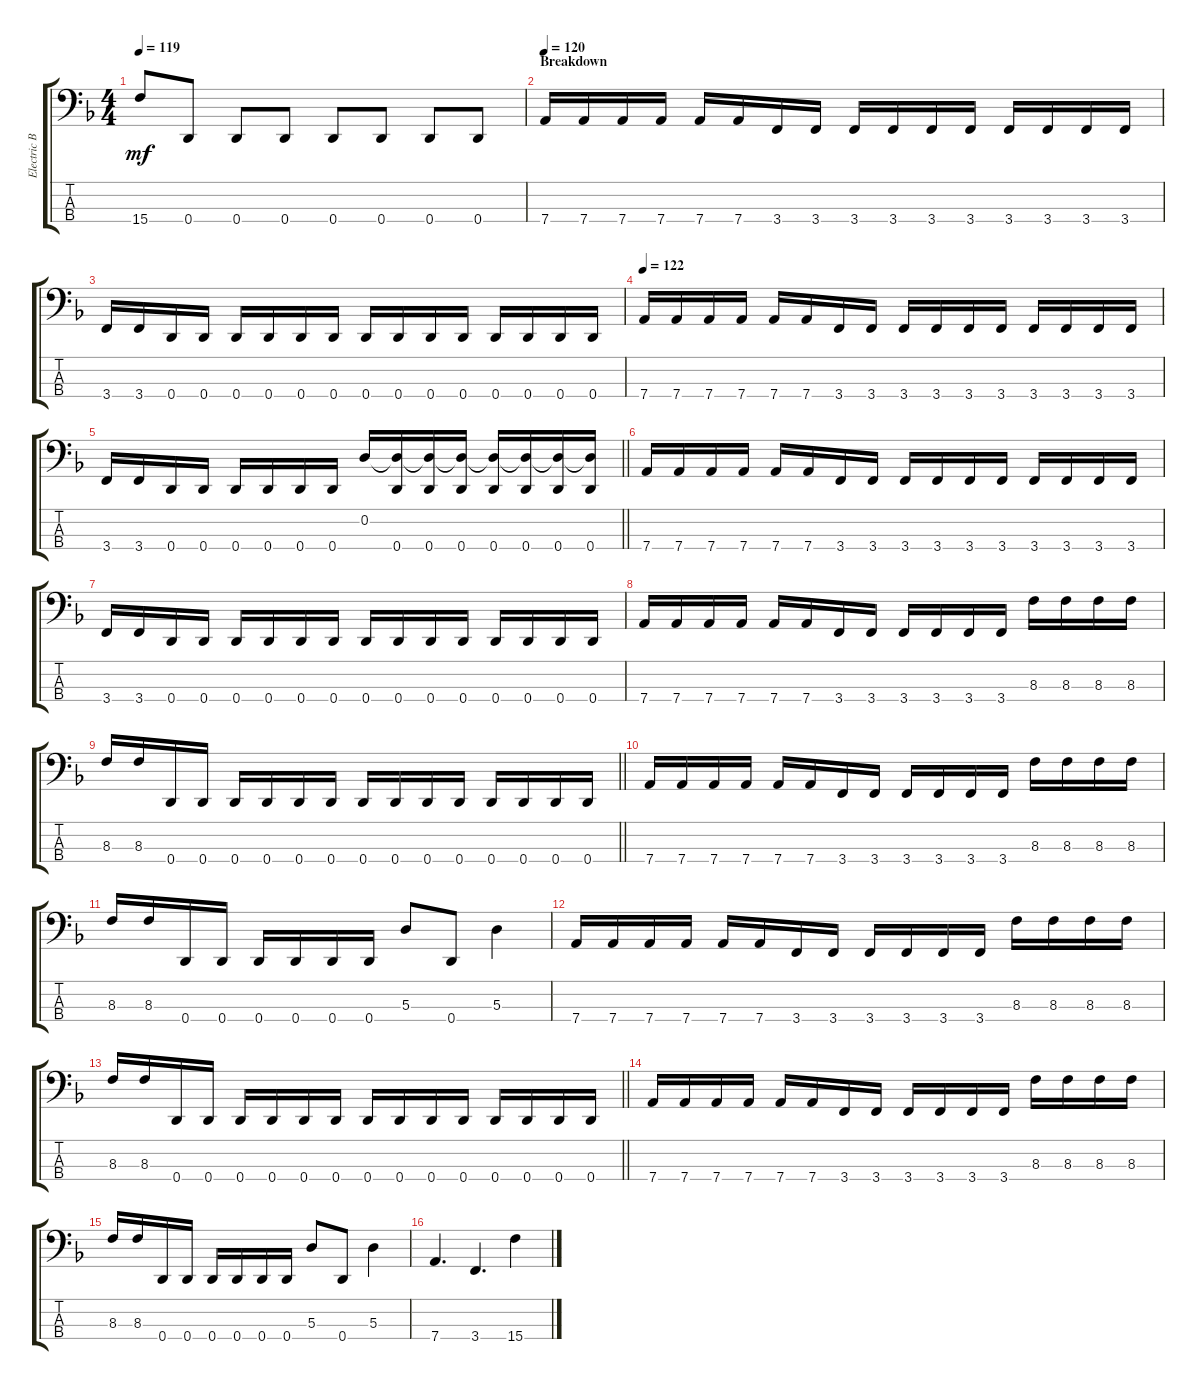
\track ("Electric Bass" "Electric B") {instrument electricbassfinger}
\staff {score tabs}
\tuning (G2 D2 A1 D1) {hide}
\ts (4 4)
\tempo 119
\clef f4
\ks dminor
15.4{t}.8{dy mf} 0.4.8 0.4.8 0.4.8 0.4.8 0.4.8 0.4.8 0.4.8 |
\section ("" "Breakdown")
\tempo 120
7.4.16 7.4.16 7.4.16 7.4.16 7.4.16 7.4.16 3.4.16 3.4.16 3.4.16 3.4.16 3.4.16 3.4.16 3.4.16 3.4.16 3.4.16 3.4.16 |
3.4.16 3.4.16 0.4.16 0.4.16 0.4.16 0.4.16 0.4.16 0.4.16 0.4.16 0.4.16 0.4.16 0.4.16 0.4.16 0.4.16 0.4.16 0.4.16 |
\tempo 122
7.4.16 7.4.16 7.4.16 7.4.16 7.4.16 7.4.16 3.4.16 3.4.16 3.4.16 3.4.16 3.4.16 3.4.16 3.4.16 3.4.16 3.4.16 3.4.16 |
\barLineRight lightlight
3.4.16 3.4.16 0.4.16 0.4.16 0.4.16 0.4.16 0.4.16 0.4.16 0.2.16 (0.2{t} 0.4).16 (0.2{t} 0.4).16 (0.2{t} 0.4).16 (0.2{t} 0.4).16 (0.2{t} 0.4).16 (0.2{t} 0.4).16 (0.2{t} 0.4).16 |
7.4.16 7.4.16 7.4.16 7.4.16 7.4.16 7.4.16 3.4.16 3.4.16 3.4.16 3.4.16 3.4.16 3.4.16 3.4.16 3.4.16 3.4.16 3.4.16 |
3.4.16 3.4.16 0.4.16 0.4.16 0.4.16 0.4.16 0.4.16 0.4.16 0.4.16 0.4.16 0.4.16 0.4.16 0.4.16 0.4.16 0.4.16 0.4.16 |
7.4.16 7.4.16 7.4.16 7.4.16 7.4.16 7.4.16 3.4.16 3.4.16 3.4.16 3.4.16 3.4.16 3.4.16 8.3.16 8.3.16 8.3.16 8.3.16 |
\barLineRight lightlight
8.3.16 8.3.16 0.4.16 0.4.16 0.4.16 0.4.16 0.4.16 0.4.16 0.4.16 0.4.16 0.4.16 0.4.16 0.4.16 0.4.16 0.4.16 0.4.16 |
\section ("" "")
7.4.16 7.4.16 7.4.16 7.4.16 7.4.16 7.4.16 3.4.16 3.4.16 3.4.16 3.4.16 3.4.16 3.4.16 8.3.16 8.3.16 8.3.16 8.3.16 |
8.3.16 8.3.16 0.4.16 0.4.16 0.4.16 0.4.16 0.4.16 0.4.16 5.3.8 0.4.8 5.3.4 |
7.4.16 7.4.16 7.4.16 7.4.16 7.4.16 7.4.16 3.4.16 3.4.16 3.4.16 3.4.16 3.4.16 3.4.16 8.3.16 8.3.16 8.3.16 8.3.16 |
\barLineRight lightlight
8.3.16 8.3.16 0.4.16 0.4.16 0.4.16 0.4.16 0.4.16 0.4.16 0.4.16 0.4.16 0.4.16 0.4.16 0.4.16 0.4.16 0.4.16 0.4.16 |
7.4.16 7.4.16 7.4.16 7.4.16 7.4.16 7.4.16 3.4.16 3.4.16 3.4.16 3.4.16 3.4.16 3.4.16 8.3.16 8.3.16 8.3.16 8.3.16 |
8.3.16 8.3.16 0.4.16 0.4.16 0.4.16 0.4.16 0.4.16 0.4.16 5.3.8 0.4.8 5.3.4 |
7.4.4{d} 3.4.4{d} 15.4.4
